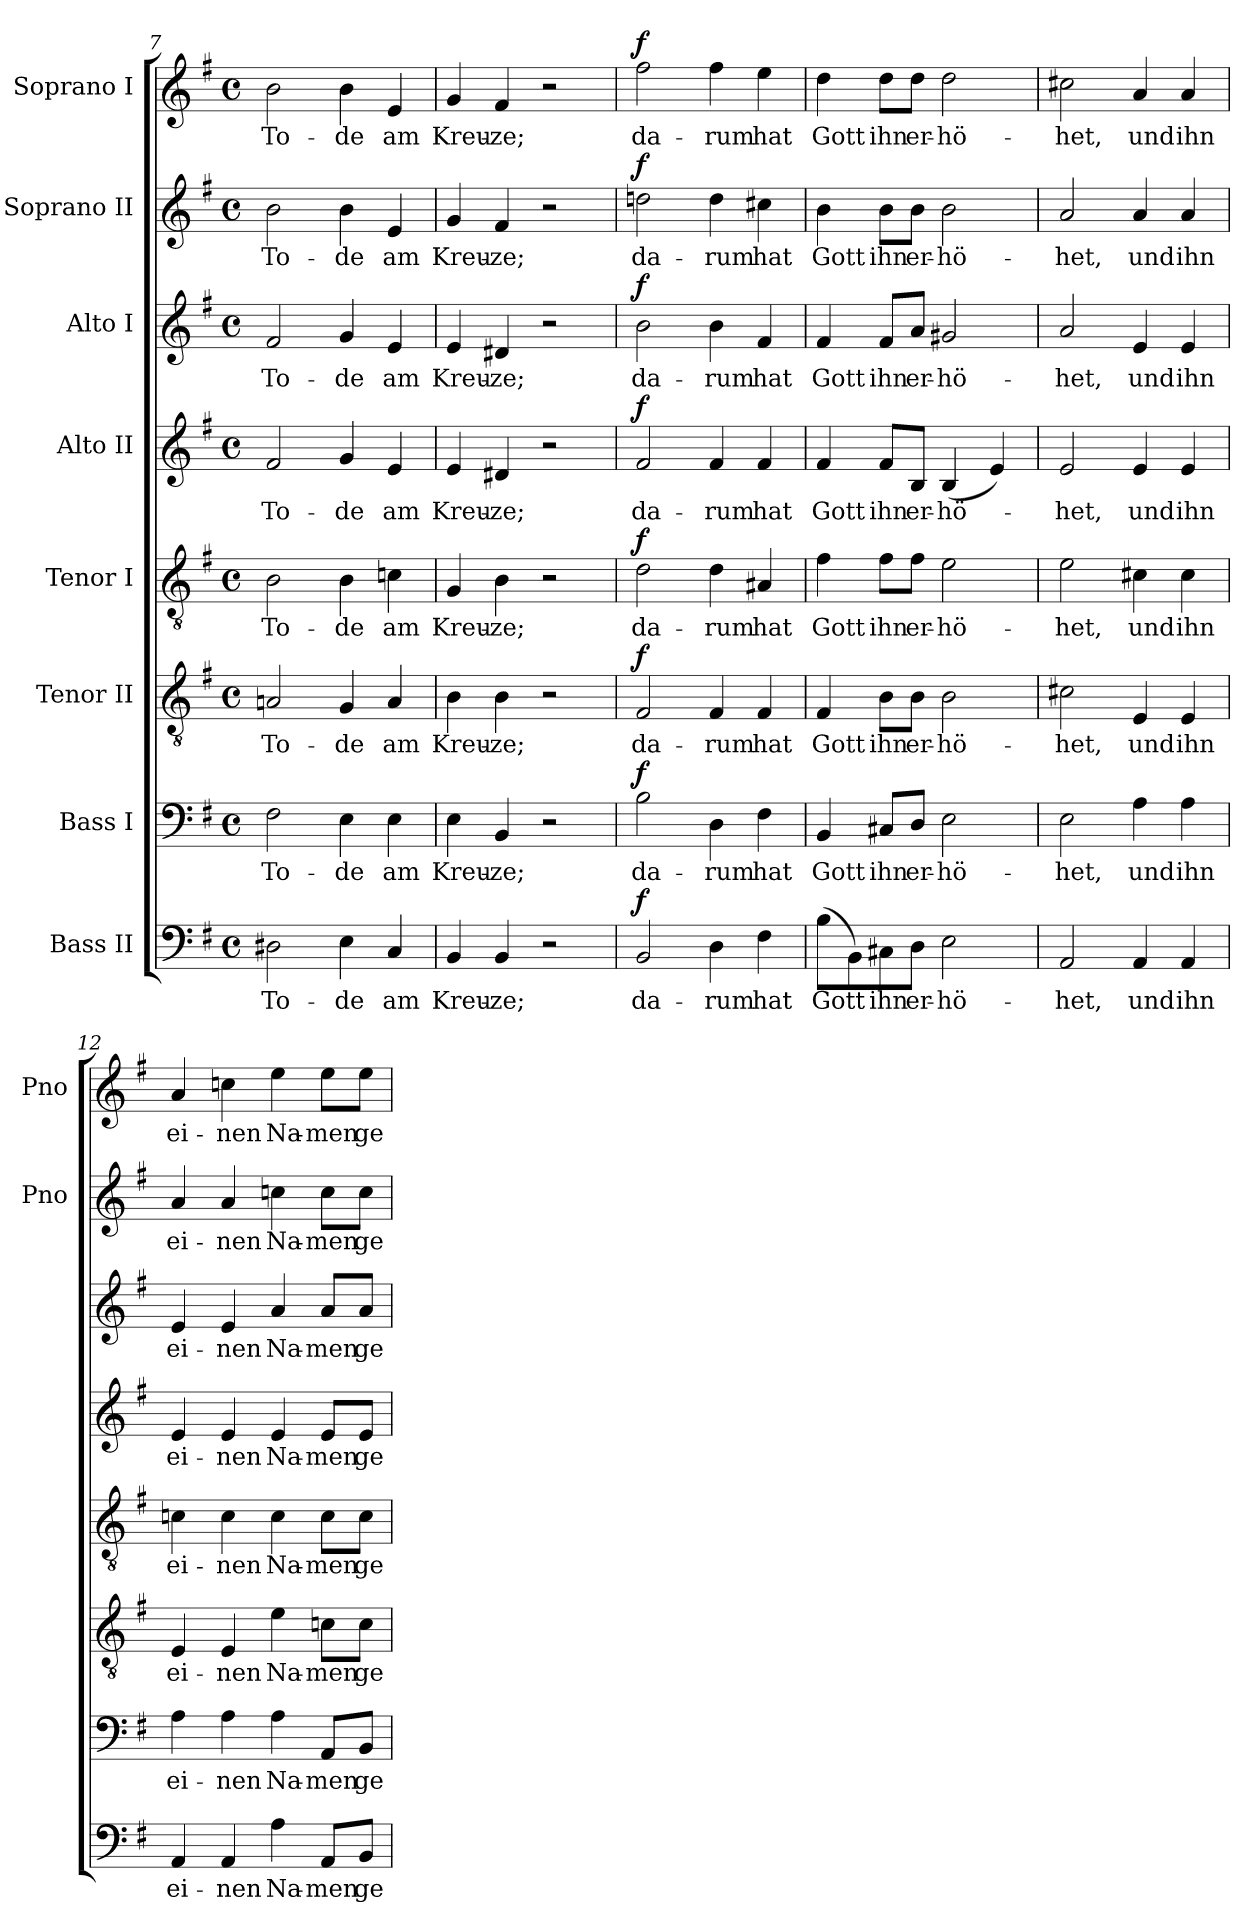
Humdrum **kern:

**kern	**text	**dynam	**kern	**text	**dynam	**kern	**text	**dynam	**kern	**text	**dynam	**kern	**text	**dynam	**kern	**text	**dynam	**kern	**text	**dynam	**kern	**text	**dynam
*part8	*part8	*part8	*part7	*part7	*part7	*part6	*part6	*part6	*part5	*part5	*part5	*part4	*part4	*part4	*part3	*part3	*part3	*part2	*part2	*part2	*part1	*part1	*part1
*staff8	*staff8	*staff8	*staff7	*staff7	*staff7	*staff6	*staff6	*staff6	*staff5	*staff5	*staff5	*staff4	*staff4	*staff4	*staff3	*staff3	*staff3	*staff2	*staff2	*staff2	*staff1	*staff1	*staff1
*I"Bass II	*	*	*I"Bass I	*	*	*I"Tenor II	*	*	*I"Tenor I	*	*	*I"Alto II	*	*	*I"Alto I	*	*	*I"Soprano II	*	*	*I"Soprano I	*	*
*	*	*	*	*	*	*	*	*	*	*	*	*	*	*	*	*	*	*I'Pno	*	*	*I'Pno	*	*
*clefF4	*	*	*clefF4	*	*	*clefGv2	*	*	*clefGv2	*	*	*clefG2	*	*	*clefG2	*	*	*clefG2	*	*	*clefG2	*	*
*k[f#]	*	*	*k[f#]	*	*	*k[f#]	*	*	*k[f#]	*	*	*k[f#]	*	*	*k[f#]	*	*	*k[f#]	*	*	*k[f#]	*	*
*e:	*	*	*e:	*	*	*e:	*	*	*e:	*	*	*e:	*	*	*e:	*	*	*e:	*	*	*e:	*	*
*M4/4	*	*	*M4/4	*	*	*M4/4	*	*	*M4/4	*	*	*M4/4	*	*	*M4/4	*	*	*M4/4	*	*	*M4/4	*	*
*met(c)	*	*	*met(c)	*	*	*met(c)	*	*	*met(c)	*	*	*met(c)	*	*	*met(c)	*	*	*met(c)	*	*	*met(c)	*	*
=7	=7	=7	=7	=7	=7	=7	=7	=7	=7	=7	=7	=7	=7	=7	=7	=7	=7	=7	=7	=7	=7	=7	=7
!	!LO:LY:b	!	!	!LO:LY:b	!	!	!LO:LY:b	!	!	!LO:LY:b	!	!	!LO:LY:b	!	!	!LO:LY:b	!	!	!LO:LY:b	!	!	!LO:LY:b	!
2D#X\	To-	.	2F#\	To-	.	2An/	To-	.	2B\	To-	.	2f#/	To-	.	2f#/	To-	.	2b\	To-	.	2b\	To-	.
!	!LO:LY:b	!	!	!LO:LY:b	!	!	!LO:LY:b	!	!	!LO:LY:b	!	!	!LO:LY:b	!	!	!LO:LY:b	!	!	!LO:LY:b	!	!	!LO:LY:b	!
4E\	-de	.	4E\	-de	.	4G/	-de	.	4B\	-de	.	4g/	-de	.	4g/	-de	.	4b\	-de	.	4b\	-de	.
!	!LO:LY:b	!	!	!LO:LY:b	!	!	!LO:LY:b	!	!	!LO:LY:b	!	!	!LO:LY:b	!	!	!LO:LY:b	!	!	!LO:LY:b	!	!	!LO:LY:b	!
4C/	am	.	4E\	am	.	4A/	am	.	4cn\	am	.	4e/	am	.	4e/	am	.	4e/	am	.	4e/	am	.
=8	=8	=8	=8	=8	=8	=8	=8	=8	=8	=8	=8	=8	=8	=8	=8	=8	=8	=8	=8	=8	=8	=8	=8
!	!LO:LY:b	!	!	!LO:LY:b	!	!	!LO:LY:b	!	!	!LO:LY:b	!	!	!LO:LY:b	!	!	!LO:LY:b	!	!	!LO:LY:b	!	!	!LO:LY:b	!
4BB/	Kreu-	.	4E\	Kreu-	.	4B\	Kreu-	.	4G/	Kreu-	.	4e/	Kreu-	.	4e/	Kreu-	.	4g/	Kreu-	.	4g/	Kreu-	.
!	!LO:LY:b	!	!	!LO:LY:b	!	!	!LO:LY:b	!	!	!LO:LY:b	!	!	!LO:LY:b	!	!	!LO:LY:b	!	!	!LO:LY:b	!	!	!LO:LY:b	!
4BB/	-ze;	.	4BB/	-ze;	.	4B\	-ze;	.	4B\	-ze;	.	4d#X/	-ze;	.	4d#X/	-ze;	.	4f#/	-ze;	.	4f#/	-ze;	.
2r	.	.	2r	.	.	2r	.	.	2r	.	.	2r	.	.	2r	.	.	2r	.	.	2r	.	.
=9	=9	=9	=9	=9	=9	=9	=9	=9	=9	=9	=9	=9	=9	=9	=9	=9	=9	=9	=9	=9	=9	=9	=9
!	!LO:LY:b	!LO:DY:b	!	!LO:LY:b	!LO:DY:b	!	!LO:LY:b	!LO:DY:b	!	!LO:LY:b	!LO:DY:b	!	!LO:LY:b	!LO:DY:b	!	!LO:LY:b	!LO:DY:b	!	!LO:LY:b	!LO:DY:b	!	!LO:LY:b	!LO:DY:b
2BB/	da-	f	2B\	da-	f	2F#/	da-	f	2d\	da-	f	2f#/	da-	f	2b\	da-	f	2ddn\	da-	f	2ff#\	da-	f
!	!LO:LY:b	!	!	!LO:LY:b	!	!	!LO:LY:b	!	!	!LO:LY:b	!	!	!LO:LY:b	!	!	!LO:LY:b	!	!	!LO:LY:b	!	!	!LO:LY:b	!
4D\	-rum	.	4D\	-rum	.	4F#/	-rum	.	4d\	-rum	.	4f#/	-rum	.	4b\	-rum	.	4dd\	-rum	.	4ff#\	-rum	.
!	!LO:LY:b	!	!	!LO:LY:b	!	!	!LO:LY:b	!	!	!LO:LY:b	!	!	!LO:LY:b	!	!	!LO:LY:b	!	!	!LO:LY:b	!	!	!LO:LY:b	!
4F#\	hat	.	4F#\	hat	.	4F#/	hat	.	4A#X/	hat	.	4f#/	hat	.	4f#/	hat	.	4cc#X\	hat	.	4ee\	hat	.
=10	=10	=10	=10	=10	=10	=10	=10	=10	=10	=10	=10	=10	=10	=10	=10	=10	=10	=10	=10	=10	=10	=10	=10
!	!LO:LY:b	!	!	!LO:LY:b	!	!	!LO:LY:b	!	!	!LO:LY:b	!	!	!LO:LY:b	!	!	!LO:LY:b	!	!	!LO:LY:b	!	!	!LO:LY:b	!
(>8B\L	Gott	.	4BB/	Gott	.	4F#/	Gott	.	4f#\	Gott	.	4f#/	Gott	.	4f#/	Gott	.	4b\	Gott	.	4dd\	Gott	.
8BB\)	.	.	.	.	.	.	.	.	.	.	.	.	.	.	.	.	.	.	.	.	.	.	.
!	!LO:LY:b	!	!	!LO:LY:b	!	!	!LO:LY:b	!	!	!LO:LY:b	!	!	!LO:LY:b	!	!	!LO:LY:b	!	!	!LO:LY:b	!	!	!LO:LY:b	!
8C#X\	ihn	.	8C#X/L	ihn	.	8B\L	ihn	.	8f#\L	ihn	.	8f#/L	ihn	.	8f#/L	ihn	.	8b\L	ihn	.	8dd\L	ihn	.
!	!LO:LY:b	!	!	!LO:LY:b	!	!	!LO:LY:b	!	!	!LO:LY:b	!	!	!LO:LY:b	!	!	!LO:LY:b	!	!	!LO:LY:b	!	!	!LO:LY:b	!
8D\J	er-	.	8D/J	er-	.	8B\J	er-	.	8f#\J	er-	.	8B/J	er-	.	8a/J	er-	.	8b\J	er-	.	8dd\J	er-	.
!	!LO:LY:b	!	!	!LO:LY:b	!	!	!LO:LY:b	!	!	!LO:LY:b	!	!	!LO:LY:b	!	!	!LO:LY:b	!	!	!LO:LY:b	!	!	!LO:LY:b	!
2E\	-hö-	.	2E\	-hö-	.	2B\	-hö-	.	2e\	-hö-	.	(<4B/	-hö-	.	2g#X/	-hö-	.	2b\	-hö-	.	2dd\	-hö-	.
.	.	.	.	.	.	.	.	.	.	.	.	4e/)	.	.	.	.	.	.	.	.	.	.	.
=11	=11	=11	=11	=11	=11	=11	=11	=11	=11	=11	=11	=11	=11	=11	=11	=11	=11	=11	=11	=11	=11	=11	=11
!	!LO:LY:b	!	!	!LO:LY:b	!	!	!LO:LY:b	!	!	!LO:LY:b	!	!	!LO:LY:b	!	!	!LO:LY:b	!	!	!LO:LY:b	!	!	!LO:LY:b	!
2AA/	-het,	.	2E\	-het,	.	2c#X\	-het,	.	2e\	-het,	.	2e/	-het,	.	2a/	-het,	.	2a/	-het,	.	2cc#X\	-het,	.
!	!LO:LY:b	!	!	!LO:LY:b	!	!	!LO:LY:b	!	!	!LO:LY:b	!	!	!LO:LY:b	!	!	!LO:LY:b	!	!	!LO:LY:b	!	!	!LO:LY:b	!
4AA/	und	.	4A\	und	.	4E/	und	.	4c#X\	und	.	4e/	und	.	4e/	und	.	4a/	und	.	4a/	und	.
!	!LO:LY:b	!	!	!LO:LY:b	!	!	!LO:LY:b	!	!	!LO:LY:b	!	!	!LO:LY:b	!	!	!LO:LY:b	!	!	!LO:LY:b	!	!	!LO:LY:b	!
4AA/	ihn	.	4A\	ihn	.	4E/	ihn	.	4c#\	ihn	.	4e/	ihn	.	4e/	ihn	.	4a/	ihn	.	4a/	ihn	.
!!LO:PB:g=z
=12	=12	=12	=12	=12	=12	=12	=12	=12	=12	=12	=12	=12	=12	=12	=12	=12	=12	=12	=12	=12	=12	=12	=12
!	!LO:LY:b	!	!	!LO:LY:b	!	!	!LO:LY:b	!	!	!LO:LY:b	!	!	!LO:LY:b	!	!	!LO:LY:b	!	!	!LO:LY:b	!	!	!LO:LY:b	!
4AA/	ei-	.	4A\	ei-	.	4E/	ei-	.	4cn\	ei-	.	4e/	ei-	.	4e/	ei-	.	4a/	ei-	.	4a/	ei-	.
!	!LO:LY:b	!	!	!LO:LY:b	!	!	!LO:LY:b	!	!	!LO:LY:b	!	!	!LO:LY:b	!	!	!LO:LY:b	!	!	!LO:LY:b	!	!	!LO:LY:b	!
4AA/	-nen	.	4A\	-nen	.	4E/	-nen	.	4c\	-nen	.	4e/	-nen	.	4e/	-nen	.	4a/	-nen	.	4ccn\	-nen	.
!	!LO:LY:b	!	!	!LO:LY:b	!	!	!LO:LY:b	!	!	!LO:LY:b	!	!	!LO:LY:b	!	!	!LO:LY:b	!	!	!LO:LY:b	!	!	!LO:LY:b	!
4A\	Na-	.	4A\	Na-	.	4e\	Na-	.	4c\	Na-	.	4e/	Na-	.	4a/	Na-	.	4ccn\	Na-	.	4ee\	Na-	.
!	!LO:LY:b	!	!	!LO:LY:b	!	!	!LO:LY:b	!	!	!LO:LY:b	!	!	!LO:LY:b	!	!	!LO:LY:b	!	!	!LO:LY:b	!	!	!LO:LY:b	!
8AA/L	-men	.	8AA/L	-men	.	8cn\L	-men	.	8c\L	-men	.	8e/L	-men	.	8a/L	-men	.	8cc\L	-men	.	8ee\L	-men	.
!	!LO:LY:b	!	!	!LO:LY:b	!	!	!LO:LY:b	!	!	!LO:LY:b	!	!	!LO:LY:b	!	!	!LO:LY:b	!	!	!LO:LY:b	!	!	!LO:LY:b	!
8BB/J	ge-	.	8BB/J	ge-	.	8c\J	ge-	.	8c\J	ge-	.	8e/J	ge-	.	8a/J	ge-	.	8cc\J	ge-	.	8ee\J	ge-	.
=	=	=	=	=	=	=	=	=	=	=	=	=	=	=	=	=	=	=	=	=	=	=	=
*-	*-	*-	*-	*-	*-	*-	*-	*-	*-	*-	*-	*-	*-	*-	*-	*-	*-	*-	*-	*-	*-	*-	*-
